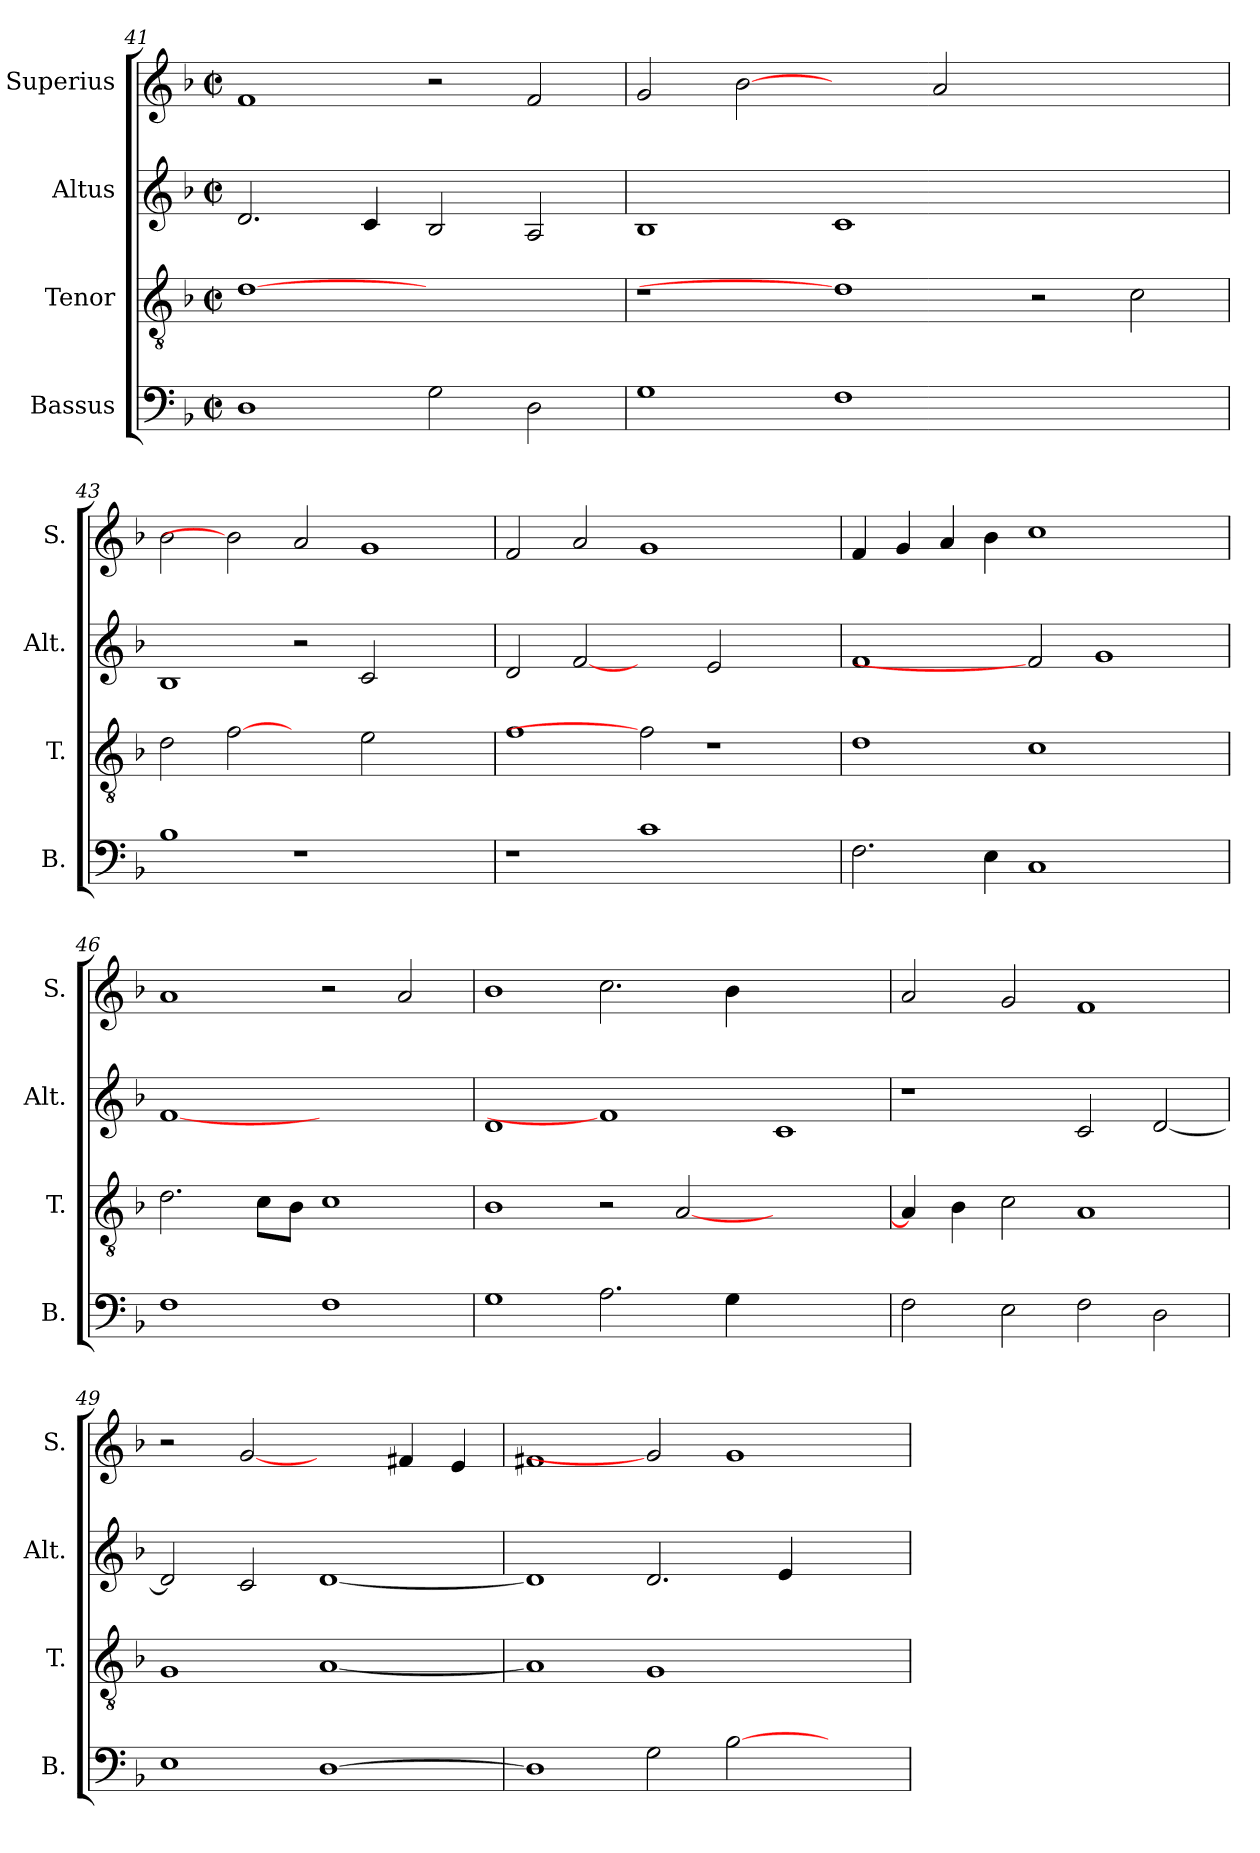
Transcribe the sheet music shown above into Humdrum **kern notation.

**kern	**kern	**kern	**kern
*part4	*part3	*part2	*part1
*staff4	*staff3	*staff2	*staff1
*I"Bassus	*I"Tenor	*I"Altus	*I"Superius
*I'B.	*I'T.	*I'Alt.	*I'S.
*clefF4	*clefGv2	*clefG2	*clefG2
*	*ITrd7c12	*	*
*k[b-]	*k[b-]	*k[b-]	*k[b-]
*F:	*F:	*F:	*F:
*M2/2	*M2/2	*M2/2	*M2/2
*met(c|)	*met(c|)	*met(c|)	*met(c|)
=41	=41	=41	=41
1Di	[1Di	2.di/	1fi
.	.	4ci/	.
2Gi\	1ryy	2B-i/	2r
2Di\	.	2Ai/	2fi/
=42	=42	=42	=42
1Gi	1r	1B-i	2gi/
.	.	.	[2b-i
1Fi	1Di]	1ci	2ryy
.	.	.	2ai/
1ryy	2r	1ryy	1ryy
.	2Ci\	.	.
=43	=43	=43	=43
1B-i	2Di\	1B-i	2b-i\
.	[2Fi	.	2b-i]
1r	2ryy	2r	2ai/
.	2Ei\	2ci/	1gi
2ryy	2ryy	2ryy	.
!!LO:PB:g=z
=44	=44	=44	=44
1r	1Fi	2di/	2fi/
.	.	[2fi	2ai/
1ci	2Fi]	2ryy	1gi
.	1r	2ei/	.
2ryy	.	2ryy	2ryy
=45	=45	=45	=45
2.Fi\	1Di	1fi	4fi/
.	.	.	4gi/
.	.	.	4ai/
4Ei\	.	.	4b-i\
1Ci	1Ci	2fi]	1cci
.	.	1gi	.
2ryy	2ryy	.	2ryy
=46	=46	=46	=46
1Fi	2.Di\	[1fi	1ai
.	8Ci\L	.	.
.	8BB-i\J	.	.
1Fi	1Ci	1ryy	2r
.	.	.	2ai/
=47	=47	=47	=47
1Gi	1BB-i	1di	1b-i
2.Ai\	2r	1fi]	2.cci\
.	[<2AAi/	.	.
4Gi\	.	.	4b-i\
1ryy	1ryy	1ci	1ryy
=48	=48	=48	=48
2Fi\	4AAi/]	1r	2ai/
.	4BB-i\	.	.
2Ei\	2Ci\	.	2gi/
2Fi\	1AAi	2ci/	1fi
2Di\	.	[<2di/	.
!!LO:LB:g=z
=49	=49	=49	=49
1Ei	1GGi	2di/]	2r
.	.	2ci/	[2gi
[>1Di	[<1AAi	[<1di	2ryy
.	.	.	4f#Xi/
.	.	.	4ei/
=50	=50	=50	=50
1Di]	1AAi]	1di]	1f#Xi
2Gi\	1GGi	2.di/	2gi]
[>2B-i\	.	.	1gi
.	.	4ei/	.
2ryy	2ryy	2ryy	.
=	=	=	=
*-	*-	*-	*-
